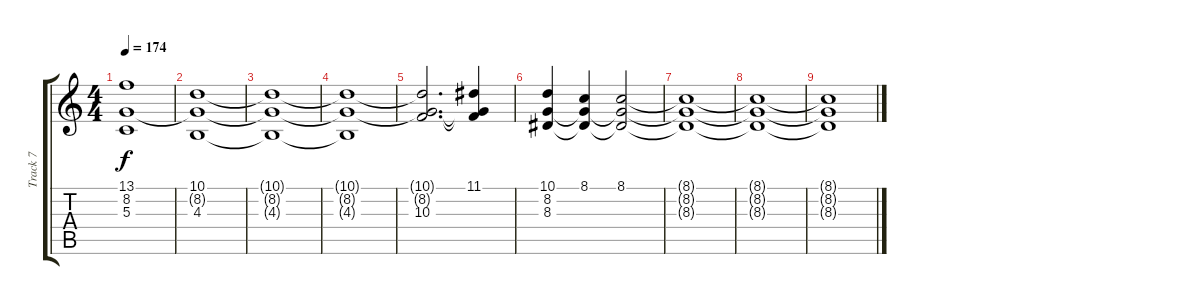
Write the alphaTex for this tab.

\track ("Track 7" "Track 7") {instrument stringensemble1}
\staff {score tabs}
\tuning (E4 B3 G3 D3 A2 E2) {hide}
\ts (4 4)
\tempo 174
\clef g2
\ks c
(13.1 8.2{t} 5.3{t}).1{dy f volume 11} |
(10.1 8.2{t} 4.3).1 |
(10.1{t} 8.2{t} 4.3{t}).1 |
(10.1{t} 8.2{t} 4.3{t}).1 |
(10.1{t} 8.2{t} 10.3).2{d} (11.1 8.2{t} 10.3{t}).4 |
(10.1 8.2 8.3).4 (8.1 8.2{t} 8.3{t}).4 (8.1 8.2{t} 8.3{t}).2 |
(8.1{t} 8.2{t} 8.3{t}).1{volume 4} |
(8.1{t} 8.2{t} 8.3{t}).1 |
(8.1{t} 8.2{t} 8.3{t}).1
